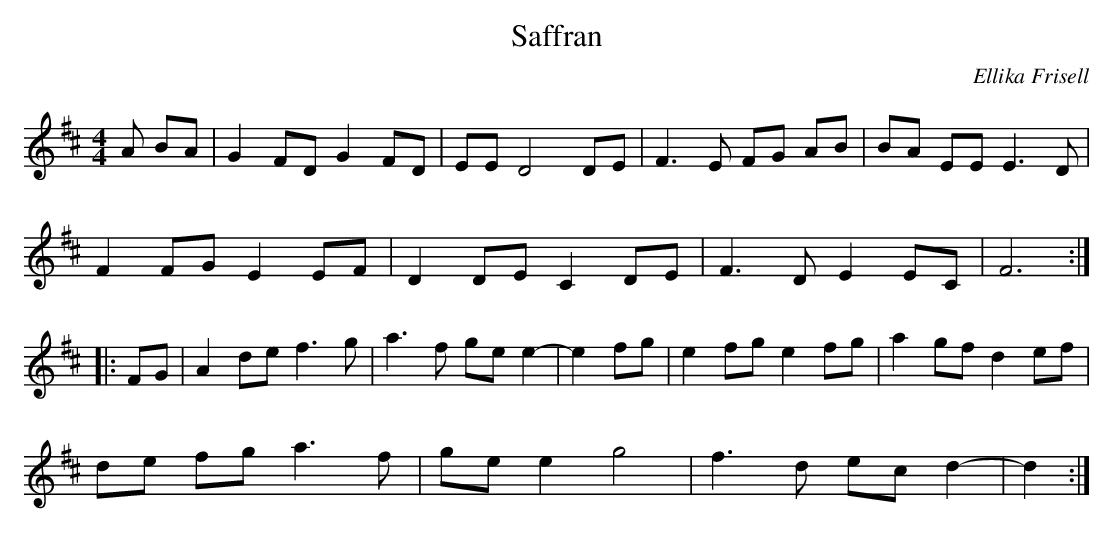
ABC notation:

X:1
T:Saffran
M:4/4
C:Ellika Frisell
K:D major
A BA | \
G2FD G2FD | EED4 DE | F3E FG AB | BA EE E3D |
F2FG E2EF | D2 DE C2 DE | F3D E2EC | F6 ::
FG | \
A2 de f3g | a3f ge e2- | e2 fg | \
e2 fg e2 fg | a2gf d2 ef |
de fg a3f | ge e2 g4 | f3d ec d2- | d2 :|
